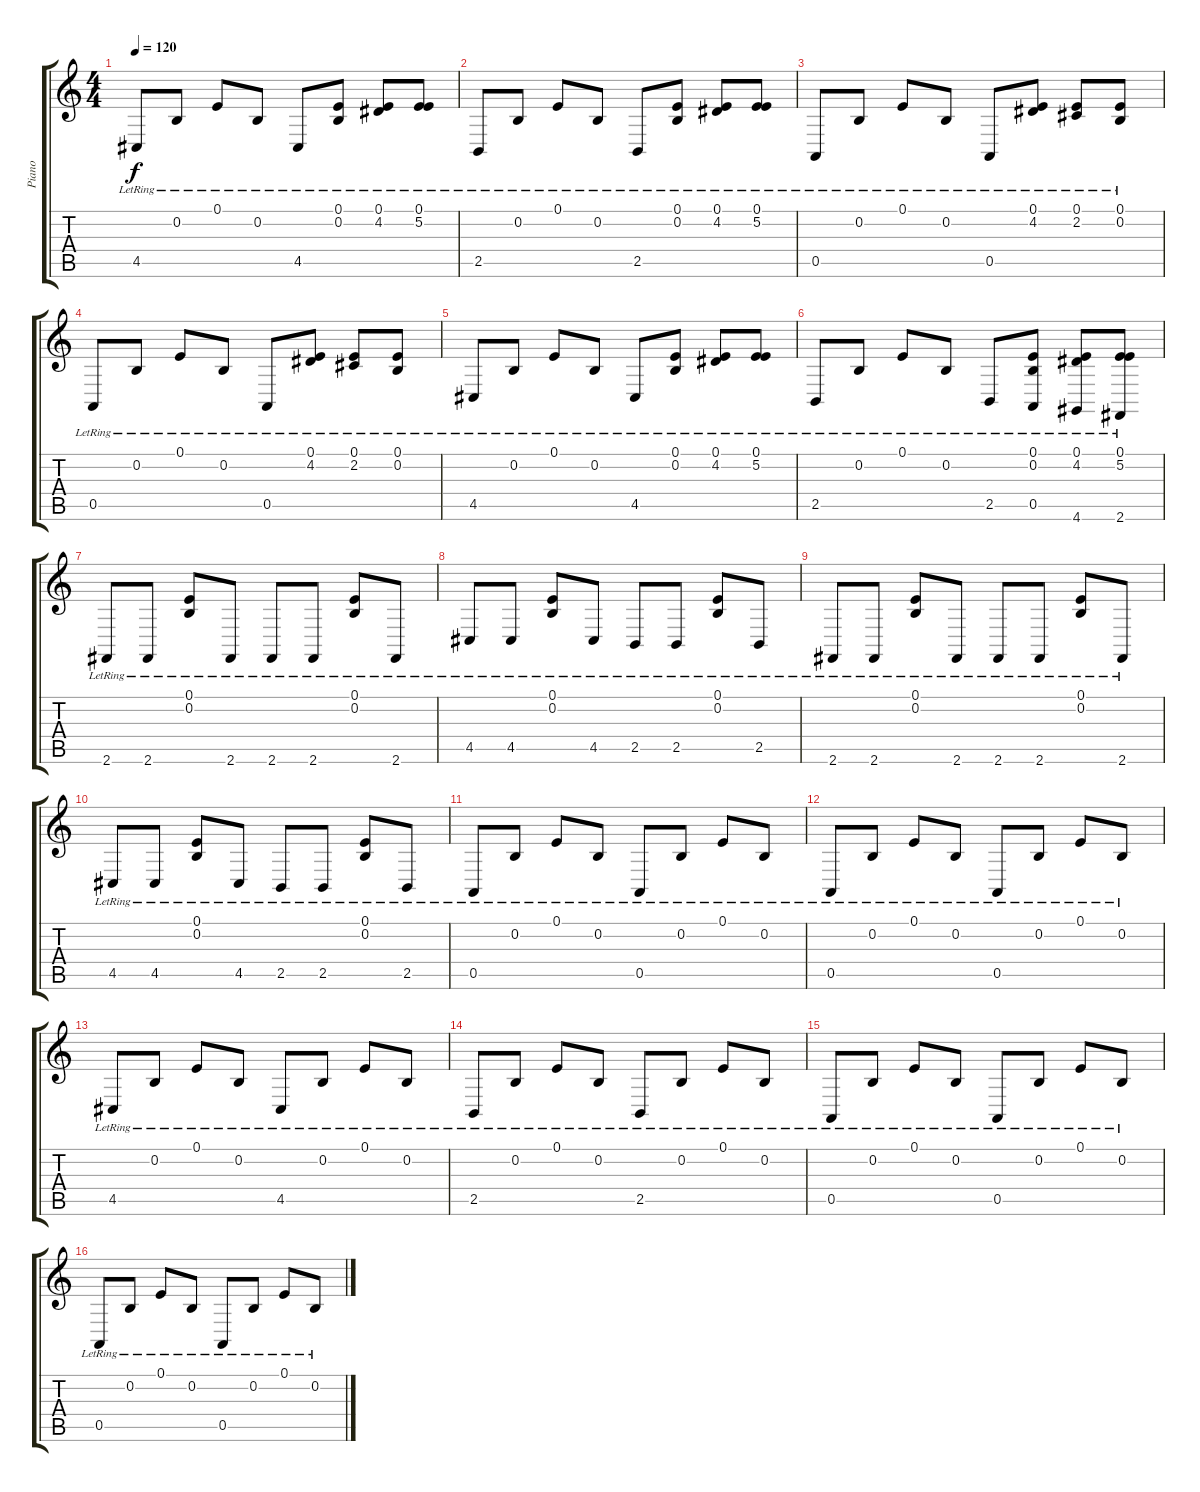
\track ("Piano" "Piano") {instrument acousticgrandpiano}
\staff {score tabs}
\tuning (E4 B3 G3 D3 A2 E2) {hide}
\ts (4 4)
\tempo 120
\clef g2
\ks c
4.5{lr}.8{dy f} 0.2{lr}.8 0.1{lr}.8 0.2{lr}.8 4.5{lr}.8 (0.1 0.2{lr}).8 (0.1{lr} 4.2).8 (0.1 5.2{lr}).8 |
2.5{lr}.8 0.2{lr}.8 0.1{lr}.8 0.2{lr}.8 2.5{lr}.8 (0.1 0.2{lr}).8 (0.1{lr} 4.2).8 (0.1 5.2{lr}).8 |
0.5{lr}.8 0.2{lr}.8 0.1{lr}.8 0.2{lr}.8 0.5{lr}.8 (0.1 4.2{lr}).8 (0.1{lr} 2.2).8 (0.1 0.2{lr}).8 |
0.5{lr}.8 0.2{lr}.8 0.1{lr}.8 0.2{lr}.8 0.5{lr}.8 (0.1 4.2{lr}).8 (0.1{lr} 2.2).8 (0.1 0.2{lr}).8 |
4.5{lr}.8 0.2{lr}.8 0.1{lr}.8 0.2{lr}.8 4.5{lr}.8 (0.1 0.2{lr}).8 (0.1{lr} 4.2).8 (0.1 5.2{lr}).8 |
2.5{lr}.8 0.2{lr}.8 0.1{lr}.8 0.2{lr}.8 2.5{lr}.8 (0.1 0.2{lr} 0.5).8 (0.1{lr} 4.2 4.6).8 (0.1 5.2{lr} 2.6).8 |
2.6{lr}.8 2.6{lr}.8 (0.1{lr} 0.2{lr}).8 2.6{lr}.8 2.6{lr}.8 2.6{lr}.8 (0.1{lr} 0.2{lr}).8 2.6{lr}.8 |
4.5{lr}.8 4.5{lr}.8 (0.1{lr} 0.2{lr}).8 4.5{lr}.8 2.5{lr}.8 2.5{lr}.8 (0.1{lr} 0.2{lr}).8 2.5{lr}.8 |
2.6{lr}.8 2.6{lr}.8 (0.1{lr} 0.2{lr}).8 2.6{lr}.8 2.6{lr}.8 2.6{lr}.8 (0.1{lr} 0.2{lr}).8 2.6{lr}.8 |
4.5{lr}.8 4.5{lr}.8 (0.1{lr} 0.2{lr}).8 4.5{lr}.8 2.5{lr}.8 2.5{lr}.8 (0.1{lr} 0.2{lr}).8 2.5{lr}.8 |
0.5{lr}.8 0.2{lr}.8 0.1{lr}.8 0.2{lr}.8 0.5{lr}.8 0.2{lr}.8 0.1{lr}.8 0.2{lr}.8 |
0.5{lr}.8 0.2{lr}.8 0.1{lr}.8 0.2{lr}.8 0.5{lr}.8 0.2{lr}.8 0.1{lr}.8 0.2{lr}.8 |
4.5{lr}.8 0.2{lr}.8 0.1{lr}.8 0.2{lr}.8 4.5{lr}.8 0.2{lr}.8 0.1{lr}.8 0.2{lr}.8 |
2.5{lr}.8 0.2{lr}.8 0.1{lr}.8 0.2{lr}.8 2.5{lr}.8 0.2{lr}.8 0.1{lr}.8 0.2{lr}.8 |
0.5{lr}.8 0.2{lr}.8 0.1{lr}.8 0.2{lr}.8 0.5{lr}.8 0.2{lr}.8 0.1{lr}.8 0.2{lr}.8 |
0.5{lr}.8 0.2{lr}.8 0.1{lr}.8 0.2{lr}.8 0.5{lr}.8 0.2{lr}.8 0.1{lr}.8 0.2{lr}.8
